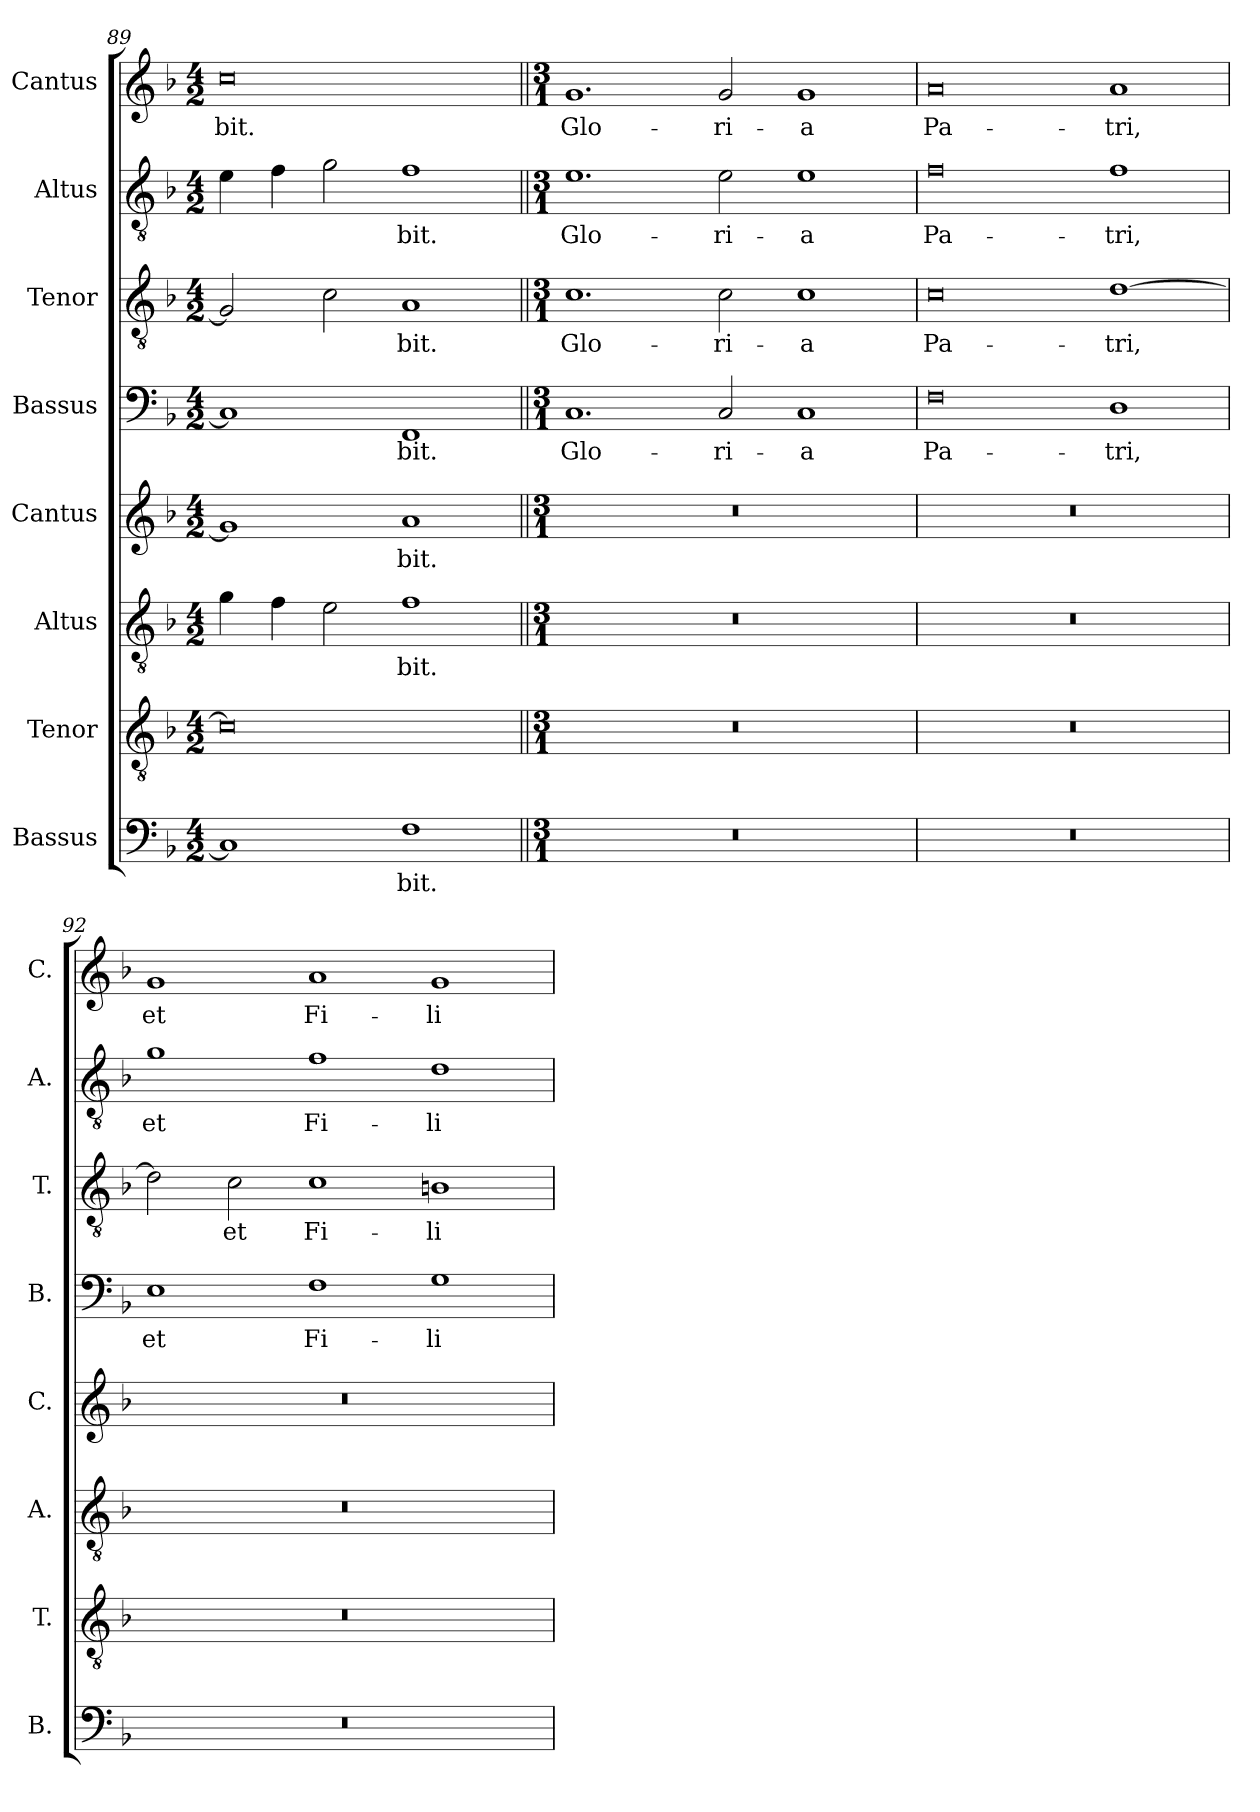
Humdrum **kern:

**kern	**text	**kern	**text	**kern	**text	**kern	**text	**kern	**text	**kern	**text	**kern	**text	**kern	**text
*part8	*part8	*part7	*part7	*part6	*part6	*part5	*part5	*part4	*part4	*part3	*part3	*part2	*part2	*part1	*part1
*staff8	*staff8	*staff7	*staff7	*staff6	*staff6	*staff5	*staff5	*staff4	*staff4	*staff3	*staff3	*staff2	*staff2	*staff1	*staff1
*I"Bassus	*	*I"Tenor	*	*I"Altus	*	*I"Cantus	*	*I"Bassus	*	*I"Tenor	*	*I"Altus	*	*I"Cantus	*
*I'B.	*	*I'T.	*	*I'A.	*	*I'C.	*	*I'B.	*	*I'T.	*	*I'A.	*	*I'C.	*
*clefF4	*	*clefGv2	*	*clefGv2	*	*clefG2	*	*clefF4	*	*clefGv2	*	*clefGv2	*	*clefG2	*
*	*	*ITrd7c12	*	*ITrd7c12	*	*	*	*	*	*ITrd7c12	*	*ITrd7c12	*	*	*
*k[b-]	*	*k[b-]	*	*k[b-]	*	*k[b-]	*	*k[b-]	*	*k[b-]	*	*k[b-]	*	*k[b-]	*
*F:	*	*F:	*	*F:	*	*F:	*	*F:	*	*F:	*	*F:	*	*F:	*
*M4/2	*	*M4/2	*	*M4/2	*	*M4/2	*	*M4/2	*	*M4/2	*	*M4/2	*	*M4/2	*
=89	=89	=89	=89	=89	=89	=89	=89	=89	=89	=89	=89	=89	=89	=89	=89
!	!	!	!	!	!	!	!	!	!	!	!	!	!	!	!LO:LY:b
1C]	.	0C]	.	4G\	.	1g]	.	1C]	.	2GG/]	.	4E\	.	0cc	-bit.
.	.	.	.	4F\	.	.	.	.	.	.	.	4F\	.	.	.
.	.	.	.	2E\	.	.	.	.	.	2C\	.	2G\	.	.	.
!	!LO:LY:b	!	!	!	!LO:LY:b	!	!LO:LY:b	!	!LO:LY:b	!	!LO:LY:b	!	!LO:LY:b	!	!
1F	-bit.	.	.	1F	-bit.	1a	-bit.	1FF	-bit.	1AA	-bit.	1F	-bit.	.	.
!!LO:LB:g=z
=90||	=90||	=90||	=90||	=90||	=90||	=90||	=90||	=90||	=90||	=90||	=90||	=90||	=90||	=90||	=90||
*M3/1	*	*M3/1	*	*M3/1	*	*M3/1	*	*M3/1	*	*M3/1	*	*M3/1	*	*M3/1	*
!LO:N:vis=1	!	!LO:N:vis=1	!	!LO:N:vis=1	!	!LO:N:vis=1	!	!	!LO:LY:b	!	!LO:LY:b	!	!LO:LY:b	!	!LO:LY:b
0.r	.	0.r	.	0.r	.	0.r	.	1.C	Glo-	1.C	Glo-	1.E	Glo-	1.g	Glo-
!	!	!	!	!	!	!	!	!	!LO:LY:b	!	!LO:LY:b	!	!LO:LY:b	!	!LO:LY:b
.	.	.	.	.	.	.	.	2C/	-ri-	2C\	-ri-	2E\	-ri-	2g/	-ri-
!	!	!	!	!	!	!	!	!	!LO:LY:b	!	!LO:LY:b	!	!LO:LY:b	!	!LO:LY:b
.	.	.	.	.	.	.	.	1C	-a	1C	-a	1E	-a	1g	-a
=91	=91	=91	=91	=91	=91	=91	=91	=91	=91	=91	=91	=91	=91	=91	=91
!LO:N:vis=1	!	!LO:N:vis=1	!	!LO:N:vis=1	!	!LO:N:vis=1	!	!	!LO:LY:b	!	!LO:LY:b	!	!LO:LY:b	!	!LO:LY:b
0.r	.	0.r	.	0.r	.	0.r	.	0F	Pa-	0C	Pa-	0F	Pa-	0a	Pa-
!	!	!	!	!	!	!	!	!	!LO:LY:b	!	!LO:LY:b	!	!LO:LY:b	!	!LO:LY:b
.	.	.	.	.	.	.	.	1D	-tri,	[>1D	-tri,	1F	-tri,	1a	-tri,
=92	=92	=92	=92	=92	=92	=92	=92	=92	=92	=92	=92	=92	=92	=92	=92
!LO:N:vis=1	!	!LO:N:vis=1	!	!LO:N:vis=1	!	!LO:N:vis=1	!	!	!LO:LY:b	!	!	!	!LO:LY:b	!	!LO:LY:b
0.r	.	0.r	.	0.r	.	0.r	.	1E	et	2D\]	.	1G	et	1g	et
!	!	!	!	!	!	!	!	!	!	!	!LO:LY:b	!	!	!	!
.	.	.	.	.	.	.	.	.	.	2C\	et	.	.	.	.
!	!	!	!	!	!	!	!	!	!LO:LY:b	!	!LO:LY:b	!	!LO:LY:b	!	!LO:LY:b
.	.	.	.	.	.	.	.	1F	Fi-	1C	Fi-	1F	Fi-	1a	Fi-
!	!	!	!	!	!	!	!	!	!LO:LY:b	!	!LO:LY:b	!	!LO:LY:b	!	!LO:LY:b
.	.	.	.	.	.	.	.	1G	-li-	1BBn	-li-	1D	-li-	1g	-li-
=	=	=	=	=	=	=	=	=	=	=	=	=	=	=	=
*-	*-	*-	*-	*-	*-	*-	*-	*-	*-	*-	*-	*-	*-	*-	*-
